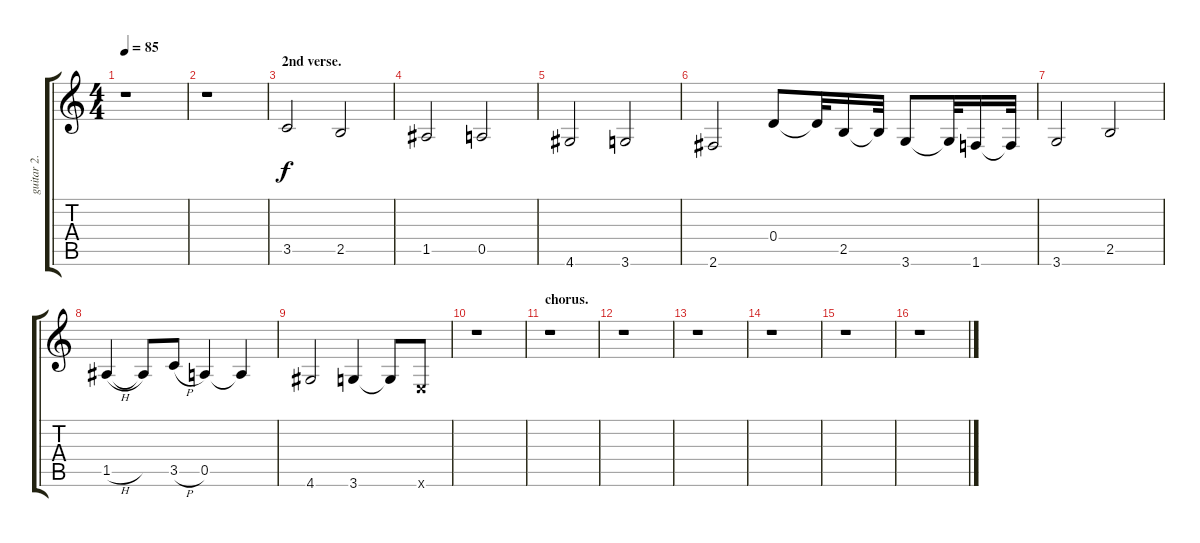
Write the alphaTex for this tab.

\track ("guitar 2." "guitar 2.") {instrument overdrivenguitar}
\staff {score tabs}
\tuning (E4 B3 G3 D3 A2 E2) {hide}
\ts (4 4)
\tempo 85
\clef g2
\ks c
r.1{dy f} |
r.1 |
\section ("" "2nd verse.")
3.5.2 2.5.2 |
1.5.2 0.5.2 |
4.6.2 3.6.2 |
2.6.2 0.4.8 0.4{t}.32 2.5.16 2.5{t}.32 3.6.8 3.6{t}.32 1.6.16 1.6{t}.32 |
3.6.2 2.5.2 |
1.5{h}.4 1.5{t}.8 3.5{h}.8 0.5.4 0.5{t}.4 |
4.6.2 3.6.4 3.6{t}.8 0.6{x}.8 |
r.1 |
\section ("" "chorus.")
r.1 |
r.1 |
r.1 |
r.1 |
r.1 |
r.1
